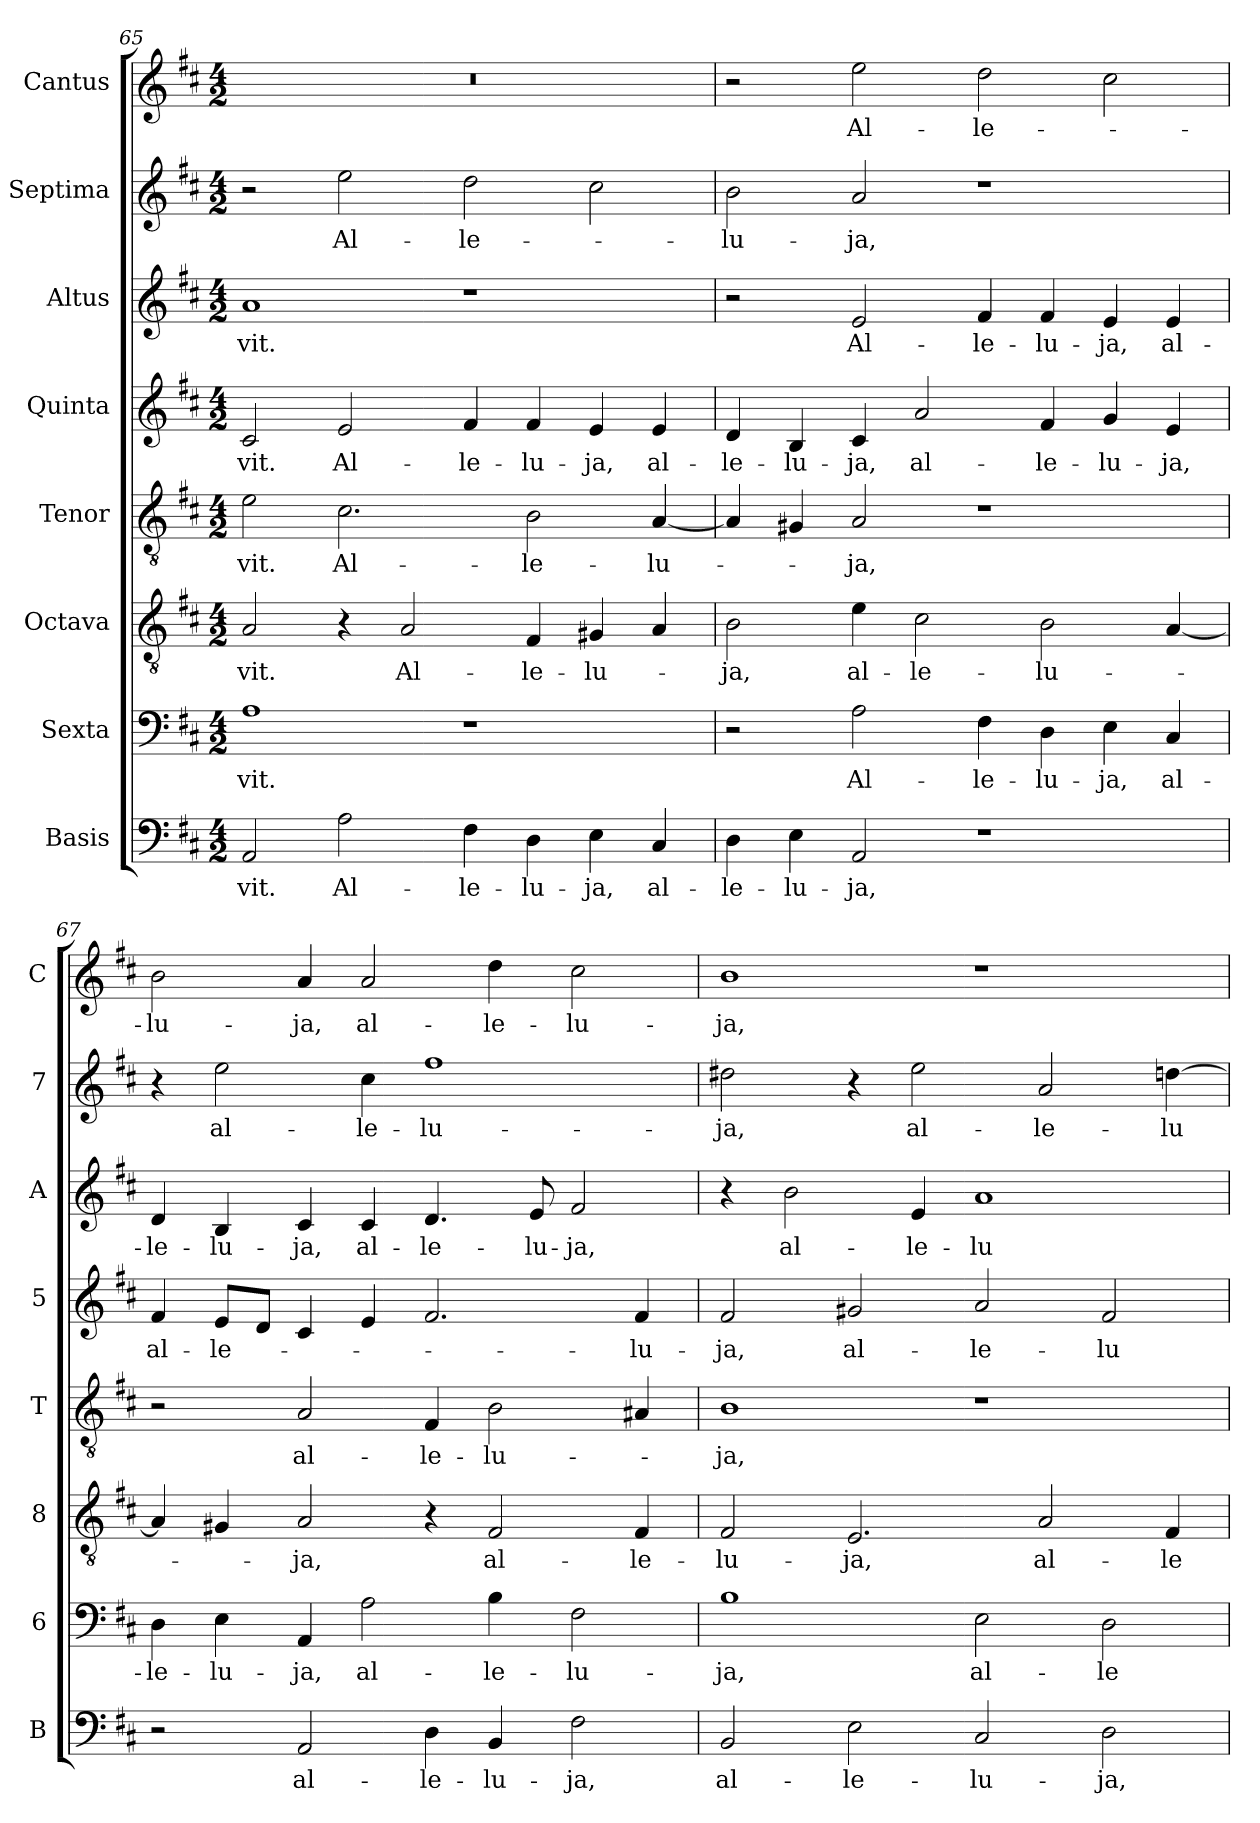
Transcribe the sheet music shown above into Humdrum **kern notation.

**kern	**text	**kern	**text	**kern	**text	**kern	**text	**kern	**text	**kern	**text	**kern	**text	**kern	**text
*part8	*part8	*part7	*part7	*part6	*part6	*part5	*part5	*part4	*part4	*part3	*part3	*part2	*part2	*part1	*part1
*staff8	*staff8	*staff7	*staff7	*staff6	*staff6	*staff5	*staff5	*staff4	*staff4	*staff3	*staff3	*staff2	*staff2	*staff1	*staff1
*I"Basis	*	*I"Sexta	*	*I"Octava	*	*I"Tenor	*	*I"Quinta	*	*I"Altus	*	*I"Septima	*	*I"Cantus	*
*I'B	*	*I'6	*	*I'8	*	*I'T	*	*I'5	*	*I'A	*	*I'7	*	*I'C	*
!!LO:PB:g=z
*clefF4	*	*clefF4	*	*clefGv2	*	*clefGv2	*	*clefG2	*	*clefG2	*	*clefG2	*	*clefG2	*
*k[f#c#]	*	*k[f#c#]	*	*k[f#c#]	*	*k[f#c#]	*	*k[f#c#]	*	*k[f#c#]	*	*k[f#c#]	*	*k[f#c#]	*
*D:	*	*D:	*	*D:	*	*D:	*	*D:	*	*D:	*	*D:	*	*D:	*
*M4/2	*	*M4/2	*	*M4/2	*	*M4/2	*	*M4/2	*	*M4/2	*	*M4/2	*	*M4/2	*
=65	=65	=65	=65	=65	=65	=65	=65	=65	=65	=65	=65	=65	=65	=65	=65
!	!LO:LY:b	!	!LO:LY:b	!	!LO:LY:b	!	!LO:LY:b	!	!LO:LY:b	!	!LO:LY:b	!	!	!	!
2AA/	-vit.	1A	-vit.	2A/	-vit.	2e\	-vit.	2c#/	-vit.	1a	-vit.	2r	.	0r	.
!	!LO:LY:b	!	!	!	!	!	!LO:LY:b	!	!LO:LY:b	!	!	!	!LO:LY:b	!	!
2A\	Al-	.	.	4r	.	2.c#\	Al-	2e/	Al-	.	.	2ee\	Al-	.	.
!	!	!	!	!	!LO:LY:b	!	!	!	!	!	!	!	!	!	!
.	.	.	.	2A/	Al-	.	.	.	.	.	.	.	.	.	.
!	!LO:LY:b	!	!	!	!	!	!	!	!LO:LY:b	!	!	!	!LO:LY:b	!	!
4F#\	-le-	1r	.	.	.	.	.	4f#/	-le-	1r	.	2dd\	-le-	.	.
!	!LO:LY:b	!	!	!	!LO:LY:b	!	!LO:LY:b	!	!LO:LY:b	!	!	!	!	!	!
4D\	-lu-	.	.	4F#/	-le-	2B\	-le-	4f#/	-lu-	.	.	.	.	.	.
!	!LO:LY:b	!	!	!	!LO:LY:b	!	!	!	!LO:LY:b	!	!	!	!	!	!
4E\	-ja,	.	.	4G#X/	-lu-	.	.	4e/	-ja,	.	.	2cc#\	.	.	.
!	!LO:LY:b	!	!	!	!	!	!LO:LY:b	!	!LO:LY:b	!	!	!	!	!	!
4C#/	al-	.	.	4A/	.	[4A/	-lu-	4e/	al-	.	.	.	.	.	.
=66	=66	=66	=66	=66	=66	=66	=66	=66	=66	=66	=66	=66	=66	=66	=66
!	!LO:LY:b	!	!	!	!LO:LY:b	!	!	!	!LO:LY:b	!	!	!	!LO:LY:b	!	!
4D\	-le-	2r	.	2B\	-ja,	4A/]	.	4d/	-le-	2r	.	2b\	-lu-	2r	.
!	!LO:LY:b	!	!	!	!	!	!	!	!LO:LY:b	!	!	!	!	!	!
4E\	-lu-	.	.	.	.	4G#X/	.	4B/	-lu-	.	.	.	.	.	.
!	!LO:LY:b	!	!LO:LY:b	!	!LO:LY:b	!	!LO:LY:b	!	!LO:LY:b	!	!LO:LY:b	!	!LO:LY:b	!	!LO:LY:b
2AA/	-ja,	2A\	Al-	4e\	al-	2A/	-ja,	4c#/	-ja,	2e/	Al-	2a/	-ja,	2ee\	Al-
!	!	!	!	!	!LO:LY:b	!	!	!	!LO:LY:b	!	!	!	!	!	!
.	.	.	.	2c#\	-le-	.	.	2a/	al-	.	.	.	.	.	.
!	!	!	!LO:LY:b	!	!	!	!	!	!	!	!LO:LY:b	!	!	!	!LO:LY:b
1r	.	4F#\	-le-	.	.	1r	.	.	.	4f#/	-le-	1r	.	2dd\	-le-
!	!	!	!LO:LY:b	!	!LO:LY:b	!	!	!	!LO:LY:b	!	!LO:LY:b	!	!	!	!
.	.	4D\	-lu-	2B\	-lu-	.	.	4f#/	-le-	4f#/	-lu-	.	.	.	.
!	!	!	!LO:LY:b	!	!	!	!	!	!LO:LY:b	!	!LO:LY:b	!	!	!	!
.	.	4E\	-ja,	.	.	.	.	4g/	-lu-	4e/	-ja,	.	.	2cc#\	.
!	!	!	!LO:LY:b	!	!	!	!	!	!LO:LY:b	!	!LO:LY:b	!	!	!	!
.	.	4C#/	al-	[4A/	.	.	.	4e/	-ja,	4e/	al-	.	.	.	.
=67	=67	=67	=67	=67	=67	=67	=67	=67	=67	=67	=67	=67	=67	=67	=67
!	!	!	!LO:LY:b	!	!	!	!	!	!LO:LY:b	!	!LO:LY:b	!	!	!	!LO:LY:b
2r	.	4D\	-le-	4A/]	.	2r	.	4f#/	al-	4d/	-le-	4r	.	2b\	-lu-
!	!	!	!LO:LY:b	!	!	!	!	!	!LO:LY:b	!	!LO:LY:b	!	!LO:LY:b	!	!
.	.	4E\	-lu-	4G#X/	.	.	.	8e/L	-le-	4B/	-lu-	2ee\	al-	.	.
.	.	.	.	.	.	.	.	8d/J	.	.	.	.	.	.	.
!	!LO:LY:b	!	!LO:LY:b	!	!LO:LY:b	!	!LO:LY:b	!	!	!	!LO:LY:b	!	!	!	!LO:LY:b
2AA/	al-	4AA/	-ja,	2A/	-ja,	2A/	al-	4c#/	.	4c#/	-ja,	.	.	4a/	-ja,
!	!	!	!LO:LY:b	!	!	!	!	!	!	!	!LO:LY:b	!	!LO:LY:b	!	!LO:LY:b
.	.	2A\	al-	.	.	.	.	4e/	.	4c#/	al-	4cc#\	-le-	2a/	al-
!	!LO:LY:b	!	!	!	!	!	!LO:LY:b	!	!	!	!LO:LY:b	!	!LO:LY:b	!	!
4D\	-le-	.	.	4r	.	4F#/	-le-	2.f#/	.	4.d/	-le-	1ff#	-lu-	.	.
!	!LO:LY:b	!	!LO:LY:b	!	!LO:LY:b	!	!LO:LY:b	!	!	!	!	!	!	!	!LO:LY:b
4BB/	-lu-	4B\	-le-	2F#/	al-	2B\	-lu-	.	.	.	.	.	.	4dd\	-le-
!	!	!	!	!	!	!	!	!	!	!	!LO:LY:b	!	!	!	!
.	.	.	.	.	.	.	.	.	.	8e/	-lu-	.	.	.	.
!	!LO:LY:b	!	!LO:LY:b	!	!	!	!	!	!	!	!LO:LY:b	!	!	!	!LO:LY:b
2F#\	-ja,	2F#\	-lu-	.	.	.	.	.	.	2f#/	-ja,	.	.	2cc#\	-lu-
!	!	!	!	!	!LO:LY:b	!	!	!	!LO:LY:b	!	!	!	!	!	!
.	.	.	.	4F#/	-le-	4A#X/	.	4f#/	-lu-	.	.	.	.	.	.
=68	=68	=68	=68	=68	=68	=68	=68	=68	=68	=68	=68	=68	=68	=68	=68
!	!LO:LY:b	!	!LO:LY:b	!	!LO:LY:b	!	!LO:LY:b	!	!LO:LY:b	!	!	!	!LO:LY:b	!	!LO:LY:b
2BB/	al-	1B	-ja,	2F#/	-lu-	1B	-ja,	2f#/	-ja,	4r	.	2dd#X\	-ja,	1b	-ja,
!	!	!	!	!	!	!	!	!	!	!	!LO:LY:b	!	!	!	!
.	.	.	.	.	.	.	.	.	.	2b\	al-	.	.	.	.
!	!LO:LY:b	!	!	!	!LO:LY:b	!	!	!	!LO:LY:b	!	!	!	!	!	!
2E\	-le-	.	.	2.E/	-ja,	.	.	2g#X/	al-	.	.	4r	.	.	.
!	!	!	!	!	!	!	!	!	!	!	!LO:LY:b	!	!LO:LY:b	!	!
.	.	.	.	.	.	.	.	.	.	4e/	-le-	2ee\	al-	.	.
!	!LO:LY:b	!	!LO:LY:b	!	!	!	!	!	!LO:LY:b	!	!LO:LY:b	!	!	!	!
2C#/	-lu-	2E\	al-	.	.	1r	.	2a/	-le-	1a	-lu-	.	.	1r	.
!	!	!	!	!	!LO:LY:b	!	!	!	!	!	!	!	!LO:LY:b	!	!
.	.	.	.	2A/	al-	.	.	.	.	.	.	2a/	-le-	.	.
!	!LO:LY:b	!	!LO:LY:b	!	!	!	!	!	!LO:LY:b	!	!	!	!	!	!
2D\	-ja,	2D\	-le-	.	.	.	.	2f#/	-lu-	.	.	.	.	.	.
!	!	!	!	!	!LO:LY:b	!	!	!	!	!	!	!	!LO:LY:b	!	!
.	.	.	.	4F#/	-le-	.	.	.	.	.	.	[4ddn\	-lu-	.	.
=	=	=	=	=	=	=	=	=	=	=	=	=	=	=	=
*-	*-	*-	*-	*-	*-	*-	*-	*-	*-	*-	*-	*-	*-	*-	*-
